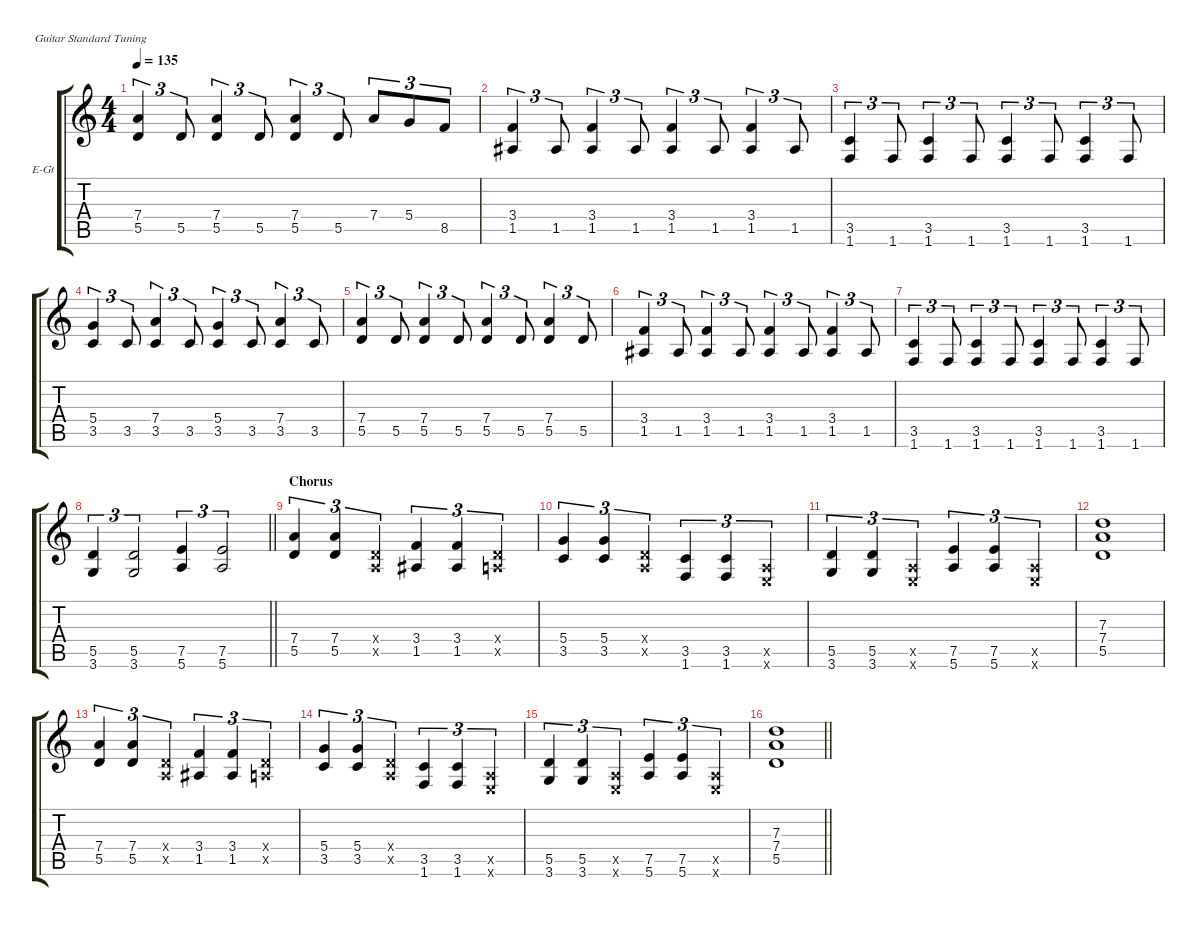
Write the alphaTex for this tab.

\hideDynamics
\bracketExtendMode groupsimilarinstruments
\firstSystemTrackNameOrientation horizontal
\otherSystemsTrackNameOrientation horizontal
\track ("Lead" "E-Gt") {solo instrument distortionguitar}
\staff {score tabs}
\tuning (E4 B3 G3 D3 A2 E2)
\ts (4 4)
\tempo 135
\clef g2
\ks c
(7.4 5.5).4{tu (3 2) dy f} 5.5.8{tu (3 2)} (7.4 5.5).4{tu (3 2)} 5.5.8{tu (3 2)} (7.4 5.5).4{tu (3 2)} 5.5.8{tu (3 2)} 7.4.8{tu (3 2)} 5.4.8{tu (3 2)} 8.5.8{tu (3 2)} |
(3.4 1.5).4{tu (3 2)} 1.5.8{tu (3 2)} (3.4 1.5).4{tu (3 2)} 1.5.8{tu (3 2)} (3.4 1.5).4{tu (3 2)} 1.5.8{tu (3 2)} (3.4 1.5).4{tu (3 2)} 1.5.8{tu (3 2)} |
(3.5 1.6).4{tu (3 2)} 1.6.8{tu (3 2)} (3.5 1.6).4{tu (3 2)} 1.6.8{tu (3 2)} (3.5 1.6).4{tu (3 2)} 1.6.8{tu (3 2)} (3.5 1.6).4{tu (3 2)} 1.6.8{tu (3 2)} |
(5.4 3.5).4{tu (3 2)} 3.5.8{tu (3 2)} (7.4 3.5).4{tu (3 2)} 3.5.8{tu (3 2)} (5.4 3.5).4{tu (3 2)} 3.5.8{tu (3 2)} (7.4 3.5).4{tu (3 2)} 3.5.8{tu (3 2)} |
(7.4 5.5).4{tu (3 2)} 5.5.8{tu (3 2)} (7.4 5.5).4{tu (3 2)} 5.5.8{tu (3 2)} (7.4 5.5).4{tu (3 2)} 5.5.8{tu (3 2)} (7.4 5.5).4{tu (3 2)} 5.5.8{tu (3 2)} |
(3.4 1.5).4{tu (3 2)} 1.5.8{tu (3 2)} (3.4 1.5).4{tu (3 2)} 1.5.8{tu (3 2)} (3.4 1.5).4{tu (3 2)} 1.5.8{tu (3 2)} (3.4 1.5).4{tu (3 2)} 1.5.8{tu (3 2)} |
(3.5 1.6).4{tu (3 2)} 1.6.8{tu (3 2)} (3.5 1.6).4{tu (3 2)} 1.6.8{tu (3 2)} (3.5 1.6).4{tu (3 2)} 1.6.8{tu (3 2)} (3.5 1.6).4{tu (3 2)} 1.6.8{tu (3 2)} |
\barLineRight lightlight
(5.5 3.6).4{tu (3 2)} (5.5 3.6).2{tu (3 2)} (7.5 5.6).4{tu (3 2)} (7.5 5.6).2{tu (3 2)} |
\section ("" "Chorus")
(7.4 5.5).4{tu (3 2) dy fff} (7.4 5.5).4{tu (3 2)} (0.4{x} 0.5{x}).4{tu (3 2)} (3.4 1.5).4{tu (3 2)} (3.4 1.5).4{tu (3 2)} (0.4{x} 0.5{x}).4{tu (3 2) dy f} |
(5.4 3.5).4{tu (3 2) dy fff} (5.4 3.5).4{tu (3 2)} (0.4{x} 0.5{x}).4{tu (3 2) dy f} (3.5 1.6).4{tu (3 2) dy fff} (3.5 1.6).4{tu (3 2)} (0.5{x} 0.6{x}).4{tu (3 2) dy f} |
(5.5 3.6).4{tu (3 2) dy fff} (5.5 3.6).4{tu (3 2)} (0.5{x} 0.6{x}).4{tu (3 2) dy f} (7.5 5.6).4{tu (3 2) dy fff} (7.5 5.6).4{tu (3 2)} (0.5{x} 0.6{x}).4{tu (3 2) dy f} |
(7.3 7.4 5.5).1{dy fff} |
(7.4 5.5).4{tu (3 2)} (7.4 5.5).4{tu (3 2)} (0.4{x} 0.5{x}).4{tu (3 2) dy f} (3.4 1.5).4{tu (3 2) dy fff} (3.4 1.5).4{tu (3 2)} (0.4{x} 0.5{x}).4{tu (3 2) dy f} |
(5.4 3.5).4{tu (3 2) dy fff} (5.4 3.5).4{tu (3 2)} (0.4{x} 0.5{x}).4{tu (3 2) dy f} (3.5 1.6).4{tu (3 2) dy fff} (3.5 1.6).4{tu (3 2)} (0.5{x} 0.6{x}).4{tu (3 2) dy f} |
(5.5 3.6).4{tu (3 2) dy fff} (5.5 3.6).4{tu (3 2)} (0.5{x} 0.6{x}).4{tu (3 2) dy f} (7.5 5.6).4{tu (3 2) dy fff} (7.5 5.6).4{tu (3 2)} (0.5{x} 0.6{x}).4{tu (3 2) dy f} |
\barLineRight lightlight
(7.3 7.4 5.5).1{dy fff}
